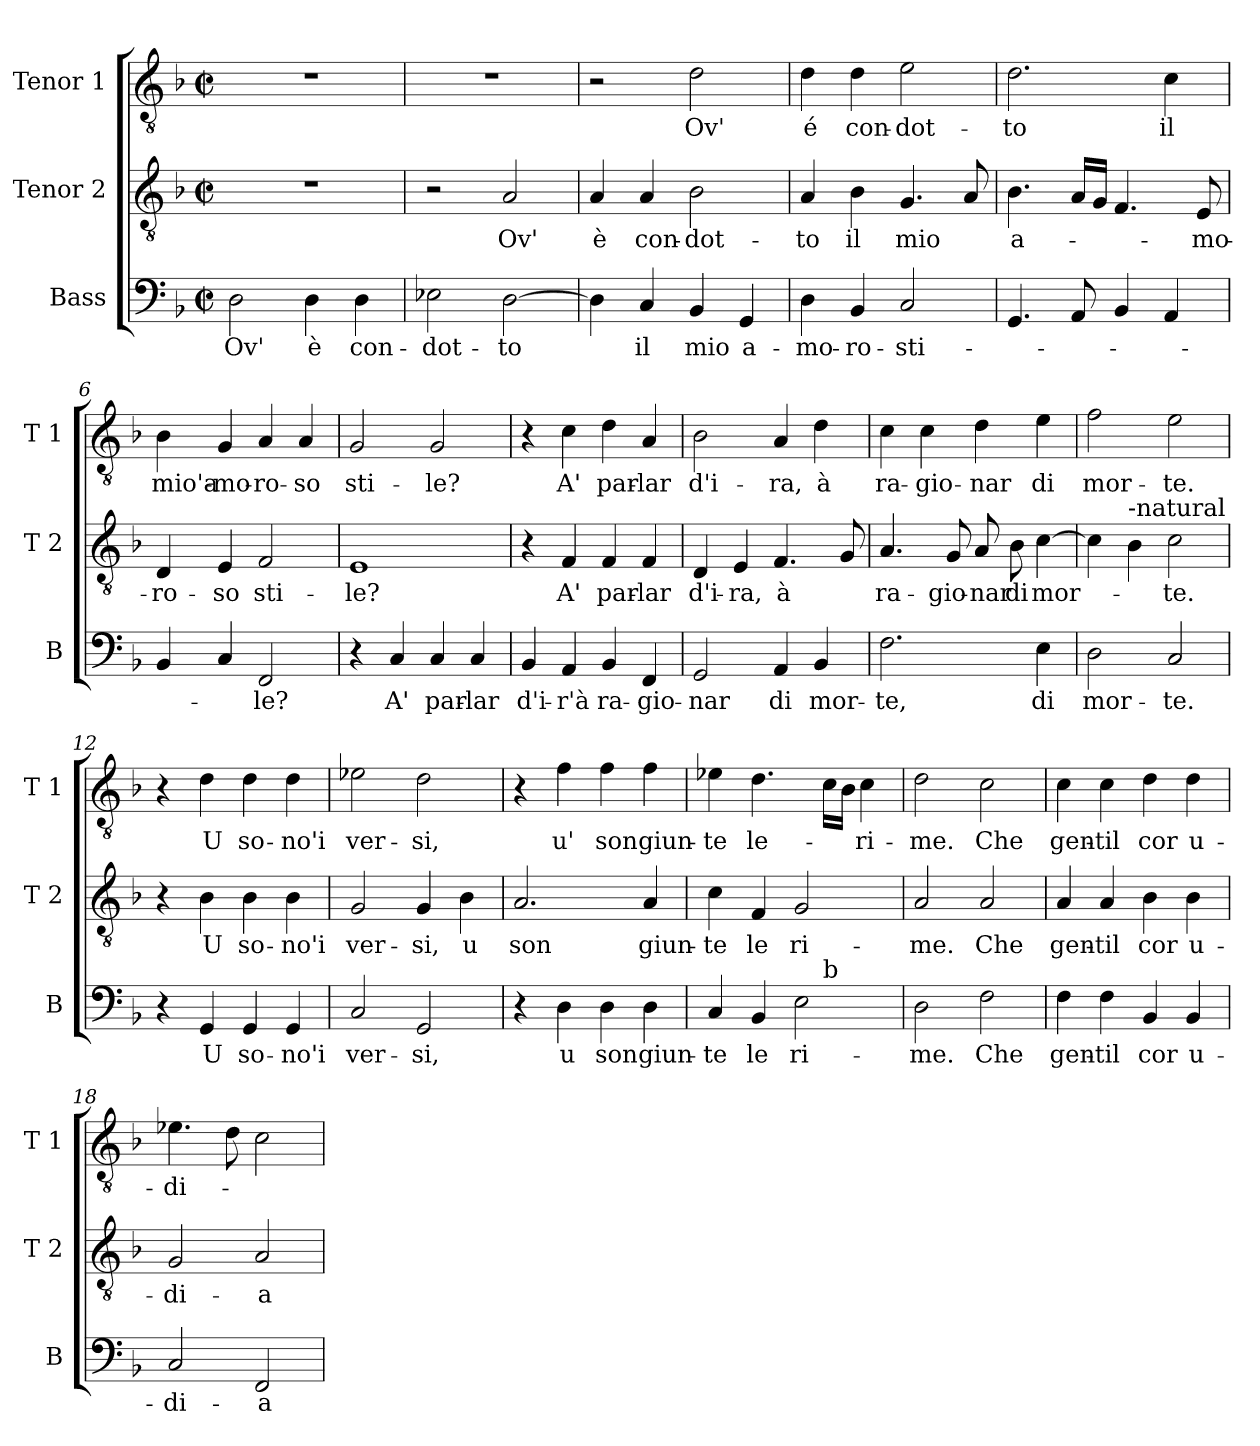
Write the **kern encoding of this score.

**kern	**text	**kern	**text	**kern	**text
*part3	*part3	*part2	*part2	*part1	*part1
*staff3	*staff3	*staff2	*staff2	*staff1	*staff1
*I"Bass	*	*I"Tenor 2	*	*I"Tenor 1	*
*I'B	*	*I'T 2	*	*I'T 1	*
*clefF4	*	*clefGv2	*	*clefGv2	*
*k[b-]	*	*k[b-]	*	*k[b-]	*
*F:	*	*F:	*	*F:	*
*M2/2	*	*M2/2	*	*M2/2	*
*met(c|)	*	*met(c|)	*	*met(c|)	*
=1	=1	=1	=1	=1	=1
!	!LO:LY:b	!	!	!	!
2D\	Ov'	1r	.	1r	.
!	!LO:LY:b	!	!	!	!
4D\	è	.	.	.	.
!	!LO:LY:b	!	!	!	!
4D\	con-	.	.	.	.
=2	=2	=2	=2	=2	=2
!	!LO:LY:b	!	!	!	!
2E-X\	-dot-	2r	.	1r	.
!	!LO:LY:b	!	!LO:LY:b	!	!
[2D\	-to	2A/	Ov'	.	.
=3	=3	=3	=3	=3	=3
!	!	!	!LO:LY:b	!	!
4D\]	.	4A/	è	2r	.
!	!LO:LY:b	!	!LO:LY:b	!	!
4C/	il	4A/	con-	.	.
!	!LO:LY:b	!	!LO:LY:b	!	!LO:LY:b
4BB-/	mio	2B-\	-dot-	2d\	Ov'
!	!LO:LY:b	!	!	!	!
4GG/	a-	.	.	.	.
=4	=4	=4	=4	=4	=4
!	!LO:LY:b	!	!LO:LY:b	!	!LO:LY:b
4D\	-mo-	4A/	-to	4d\	é
!	!LO:LY:b	!	!LO:LY:b	!	!LO:LY:b
4BB-/	-ro-	4B-\	il	4d\	con-
!	!LO:LY:b	!	!LO:LY:b	!	!LO:LY:b
2C/	-sti-	4.G/	mio	2e\	-dot-
.	.	8A/	.	.	.
=5	=5	=5	=5	=5	=5
!	!	!	!LO:LY:b	!	!LO:LY:b
4.GG/	.	4.B-\	a-	2.d\	-to
8AA/	.	16A/LL	.	.	.
.	.	16G/JJ	.	.	.
4BB-/	.	4.F/	.	.	.
!	!	!	!	!	!LO:LY:b
4AA/	.	.	.	4c\	il
!	!	!	!LO:LY:b	!	!
.	.	8E/	-mo-	.	.
!!LO:LB:g=z
=6	=6	=6	=6	=6	=6
!	!	!	!LO:LY:b	!	!LO:LY:b
4BB-/	.	4D/	-ro-	4B-\	mio'a-
!	!	!	!LO:LY:b	!	!LO:LY:b
4C/	.	4E/	-so	4G/	-mo-
!	!LO:LY:b	!	!LO:LY:b	!	!LO:LY:b
2FF/	-le?	2F/	sti-	4A/	-ro-
!	!	!	!	!	!LO:LY:b
.	.	.	.	4A/	-so
=7	=7	=7	=7	=7	=7
!	!	!	!LO:LY:b	!	!LO:LY:b
4r	.	1E	-le?	2G/	sti-
!	!LO:LY:b	!	!	!	!
4C/	A'	.	.	.	.
!	!LO:LY:b	!	!	!	!LO:LY:b
4C/	par-	.	.	2G/	-le?
!	!LO:LY:b	!	!	!	!
4C/	-lar	.	.	.	.
=8	=8	=8	=8	=8	=8
!	!LO:LY:b	!	!	!	!
4BB-/	d'i-	4r	.	4r	.
!	!LO:LY:b	!	!LO:LY:b	!	!LO:LY:b
4AA/	-r'à	4F/	A'	4c\	A'
!	!LO:LY:b	!	!LO:LY:b	!	!LO:LY:b
4BB-/	ra-	4F/	par-	4d\	par-
!	!LO:LY:b	!	!LO:LY:b	!	!LO:LY:b
4FF/	-gio-	4F/	-lar	4A/	-lar
=9	=9	=9	=9	=9	=9
!	!LO:LY:b	!	!LO:LY:b	!	!LO:LY:b
2GG/	-nar	4D/	d'i-	2B-\	d'i-
!	!	!	!LO:LY:b	!	!
.	.	4E/	-ra,	.	.
!	!LO:LY:b	!	!LO:LY:b	!	!LO:LY:b
4AA/	di	4.F/	à	4A/	-ra,
!	!LO:LY:b	!	!	!	!LO:LY:b
4BB-/	mor-	.	.	4d\	à
.	.	8G/	.	.	.
=10	=10	=10	=10	=10	=10
!	!LO:LY:b	!	!LO:LY:b	!	!LO:LY:b
2.F\	-te,	4.A/	ra-	4c\	ra-
!	!	!	!	!	!LO:LY:b
.	.	.	.	4c\	-gio-
!	!	!	!LO:LY:b	!	!
.	.	8G/	-gio-	.	.
!	!	!	!LO:LY:b	!	!LO:LY:b
.	.	8A/	-nar	4d\	-nar
!	!	!	!LO:LY:b	!	!
.	.	8B-\	di	.	.
!	!LO:LY:b	!	!LO:LY:b	!	!LO:LY:b
4E\	di	[4c\	mor-	4e\	di
!!LO:LB:g=z
=11	=11	=11	=11	=11	=11
!	!LO:LY:b	!	!	!	!LO:LY:b
2D\	mor-	4c\]	.	2f\	mor-
!	!	!LO:TX:a:t=-natural	!	!	!
.	.	4B-\	.	.	.
!	!LO:LY:b	!	!LO:LY:b	!	!LO:LY:b
2C/	-te.	2c\	-te.	2e\	-te.
=12	=12	=12	=12	=12	=12
4r	.	4r	.	4r	.
!	!LO:LY:b	!	!LO:LY:b	!	!LO:LY:b
4GG/	U	4B-\	U	4d\	U
!	!LO:LY:b	!	!LO:LY:b	!	!LO:LY:b
4GG/	so-	4B-\	so-	4d\	so-
!	!LO:LY:b	!	!LO:LY:b	!	!LO:LY:b
4GG/	-no'i	4B-\	-no'i	4d\	-no'i
=13	=13	=13	=13	=13	=13
!	!LO:LY:b	!	!LO:LY:b	!	!LO:LY:b
2C/	ver-	2G/	ver-	2e-X\	ver-
!	!LO:LY:b	!	!LO:LY:b	!	!LO:LY:b
2GG/	-si,	4G/	-si,	2d\	-si,
!	!	!	!LO:LY:b	!	!
.	.	4B-\	u	.	.
=14	=14	=14	=14	=14	=14
!	!	!	!LO:LY:b	!	!
4r	.	2.A/	son	4r	.
!	!LO:LY:b	!	!	!	!LO:LY:b
4D\	u	.	.	4f\	u'
!	!LO:LY:b	!	!	!	!LO:LY:b
4D\	son	.	.	4f\	son
!	!LO:LY:b	!	!LO:LY:b	!	!LO:LY:b
4D\	giun-	4A/	giun-	4f\	giun-
=15	=15	=15	=15	=15	=15
!	!LO:LY:b	!	!LO:LY:b	!	!LO:LY:b
*^	*	*	*	*	*
4C/	2ryy	-te	4c\	-te	4e-X\	-te
!	!	!LO:LY:b	!	!LO:LY:b	!	!LO:LY:b
4BB-/	.	le	4F/	le	4.d\	le-
!	!	!LO:LY:b	!	!LO:LY:b	!	!
2E\	8ryy	ri-	2G/	ri-	.	.
!	!LO:TX:a:t=b	!	!	!	!	!
.	4.ryy	.	.	.	16c\LL	.
.	.	.	.	.	16B-\JJ	.
!	!	!	!	!	!	!LO:LY:b
.	.	.	.	.	4c\	-ri-
!!LO:PB:g=z
=16	=16	=16	=16	=16	=16	=16
!	!	!LO:LY:b	!	!LO:LY:b	!	!LO:LY:b
*v	*v	*	*	*	*	*
2D\	-me.	2A/	-me.	2d\	-me.
!	!LO:LY:b	!	!LO:LY:b	!	!LO:LY:b
2F\	Che	2A/	Che	2c\	Che
=17	=17	=17	=17	=17	=17
!	!LO:LY:b	!	!LO:LY:b	!	!LO:LY:b
4F\	gen-	4A/	gen-	4c\	gen-
!	!LO:LY:b	!	!LO:LY:b	!	!LO:LY:b
4F\	-til	4A/	-til	4c\	-til
!	!LO:LY:b	!	!LO:LY:b	!	!LO:LY:b
4BB-/	cor	4B-\	cor	4d\	cor
!	!LO:LY:b	!	!LO:LY:b	!	!LO:LY:b
4BB-/	u-	4B-\	u-	4d\	u-
=18	=18	=18	=18	=18	=18
!	!LO:LY:b	!	!LO:LY:b	!	!LO:LY:b
2C/	-di-	2G/	-di-	4.e-X\	-di-
.	.	.	.	8d\	.
!	!LO:LY:b	!	!LO:LY:b	!	!
2FF/	-a	2A/	-a	2c\	.
=	=	=	=	=	=
*-	*-	*-	*-	*-	*-
